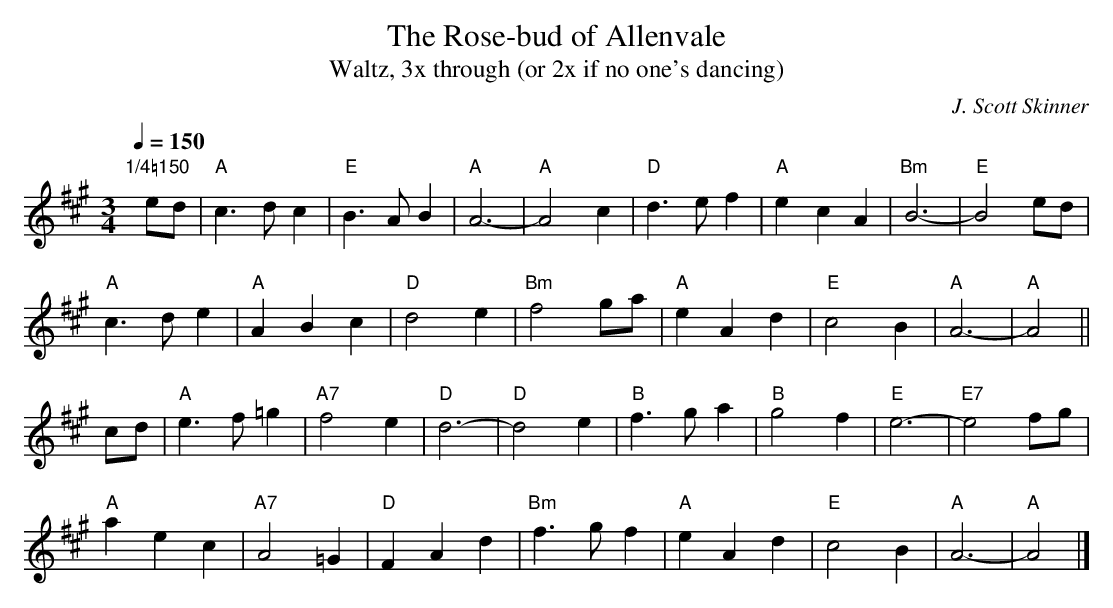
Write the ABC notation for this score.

X:1
T:The Rose-bud of Allenvale
T:Waltz, 3x through (or 2x if no one's dancing)
C:J. Scott Skinner
M:3/4
Q:1/4=150
L:1/4
K:A
"1/4=150"ye/d/|"A"c>dc|"E"B>AB|"A"A3-|"A"A2c|"D"d>ef|"A"ecA|"Bm"B3-|"E"B2e/d/|
"A"c>de|"A"ABc|"D"d2e|"Bm"f2g/a/|"A"eAd|"E"c2B|"A"A3-|"A"A2||
c/d/|"A"e>f=g|"A7"f2e|"D"d3-|"D"d2e|"B"f>ga|"B"g2f|"E"e3-|"E7"e2f/g/|
"A"aec|"A7"A2=G|"D"FAd|"Bm"f>gf|"A"eAd|"E"c2B|"A"A3-|"A"A2|]
